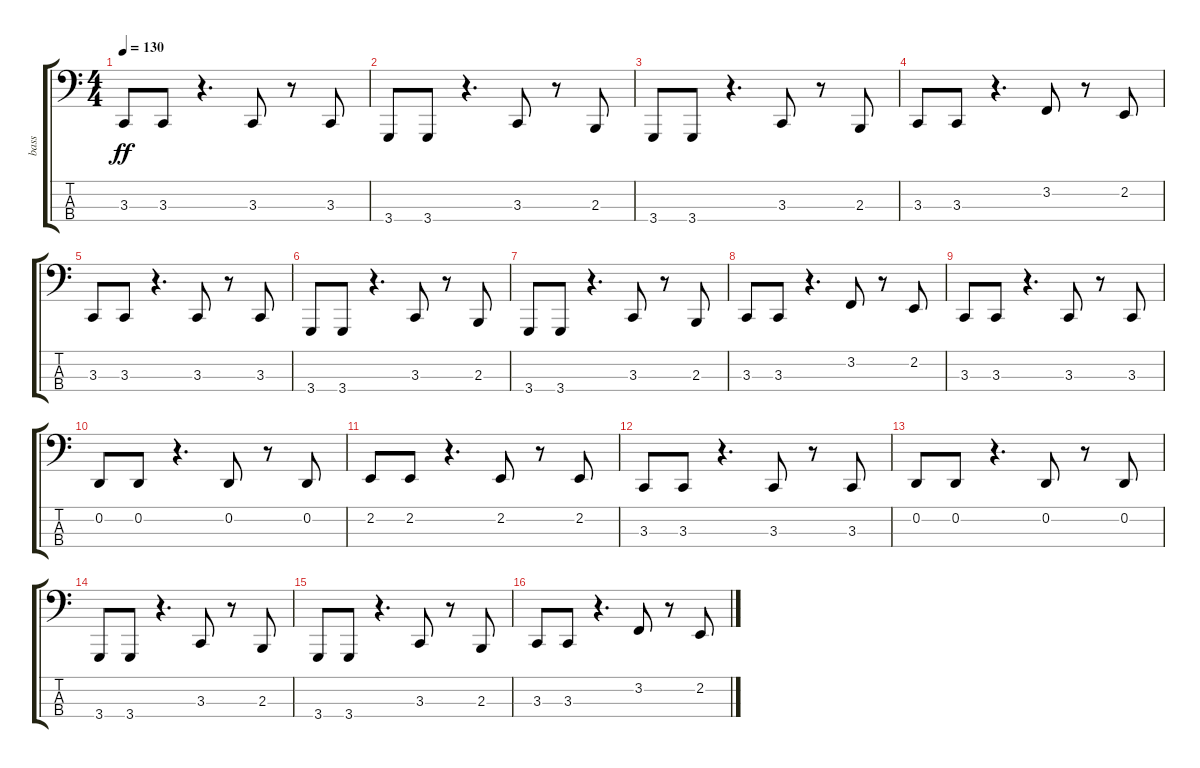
\track ("bass" "bass") {instrument synthbrass2}
\staff {score tabs}
\tuning (G2 D2 A1 E1) {hide}
\ts (4 4)
\tempo 130
\clef f4
\ks c
3.3.8{dy ff} 3.3.8 r.4{d} 3.3.8 r.8 3.3.8 |
3.4.8 3.4.8 r.4{d} 3.3.8 r.8 2.3.8 |
3.4.8 3.4.8 r.4{d} 3.3.8 r.8 2.3.8 |
3.3.8 3.3.8 r.4{d} 3.2.8 r.8 2.2.8 |
3.3.8 3.3.8 r.4{d} 3.3.8 r.8 3.3.8 |
3.4.8 3.4.8 r.4{d} 3.3.8 r.8 2.3.8 |
3.4.8 3.4.8 r.4{d} 3.3.8 r.8 2.3.8 |
3.3.8 3.3.8 r.4{d} 3.2.8 r.8 2.2.8 |
3.3.8 3.3.8 r.4{d} 3.3.8 r.8 3.3.8 |
0.2.8 0.2.8 r.4{d} 0.2.8 r.8 0.2.8 |
2.2.8 2.2.8 r.4{d} 2.2.8 r.8 2.2.8 |
3.3.8 3.3.8 r.4{d} 3.3.8 r.8 3.3.8 |
0.2.8 0.2.8 r.4{d} 0.2.8 r.8 0.2.8 |
3.4.8 3.4.8 r.4{d} 3.3.8 r.8 2.3.8 |
3.4.8 3.4.8 r.4{d} 3.3.8 r.8 2.3.8 |
3.3.8 3.3.8 r.4{d} 3.2.8 r.8 2.2.8
